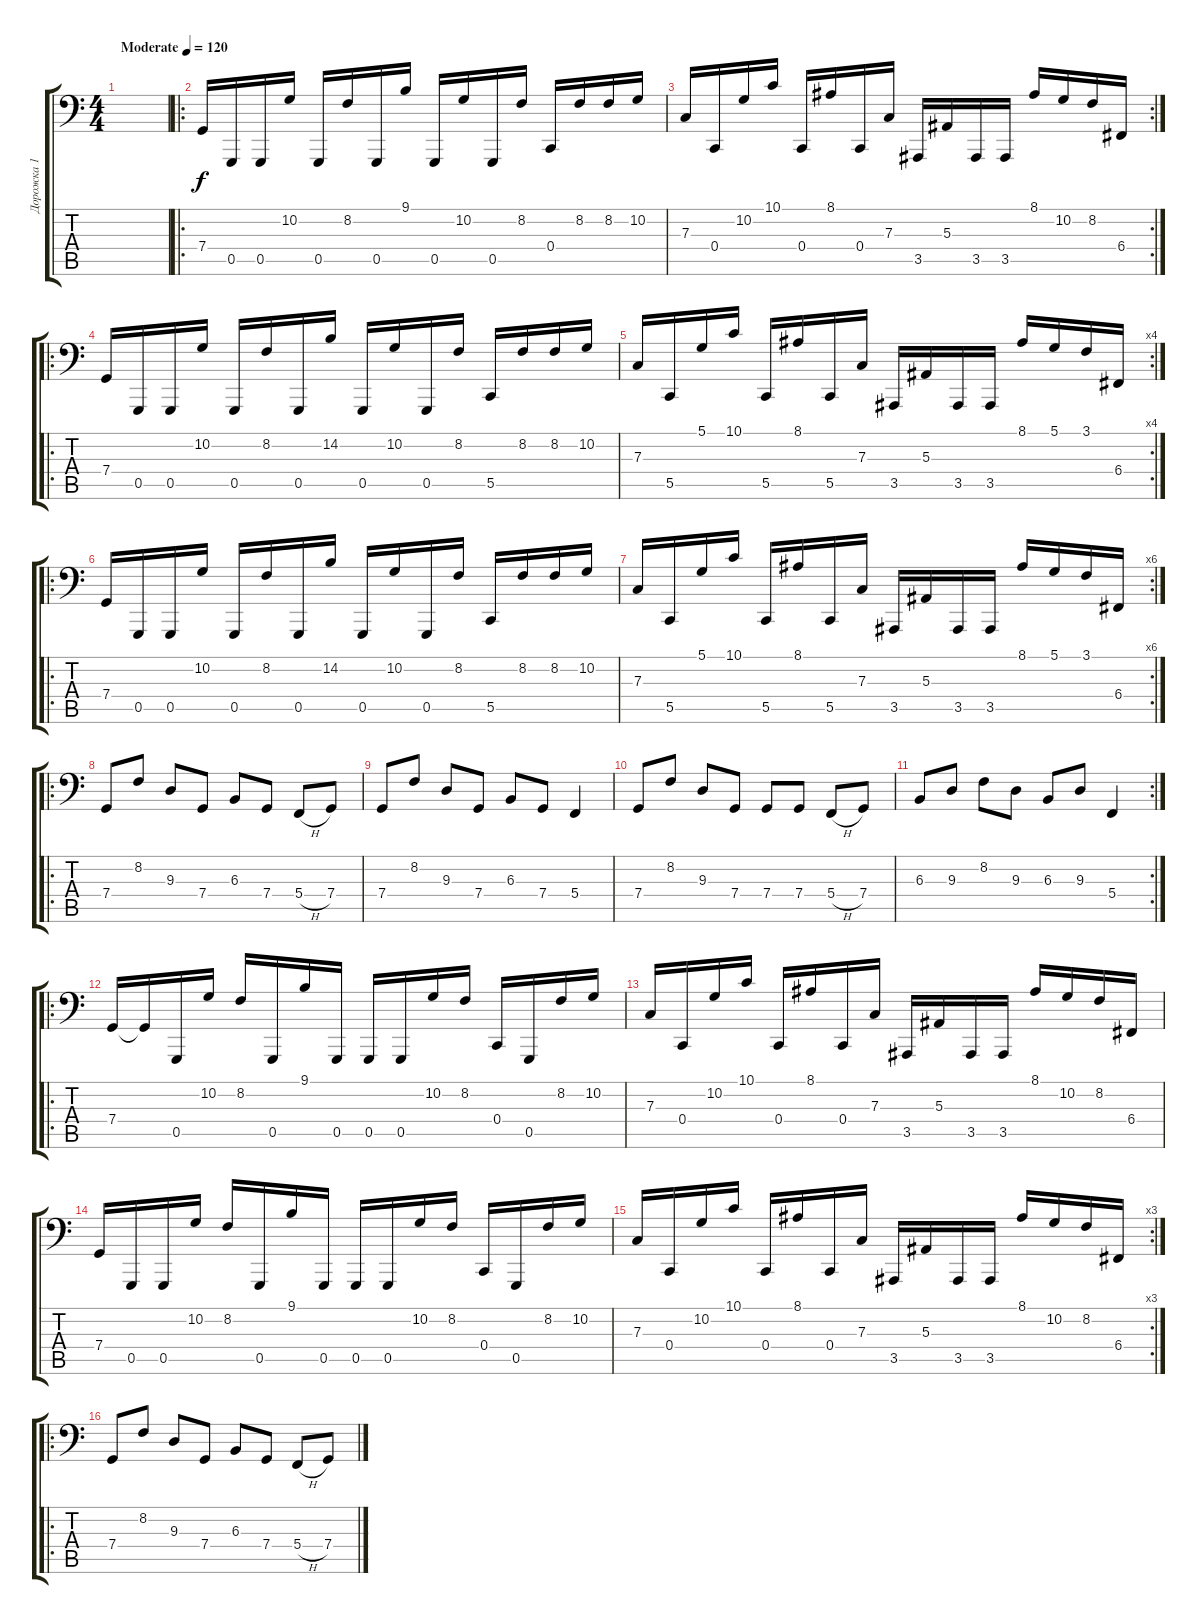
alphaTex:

\track ("Дорожка 1" "Дорожка 1") {instrument lead2sawtooth}
\staff {score tabs}
\tuning (D3 A2 F2 C2 G1 D1) {hide}
\ts (4 4)
\tempo (120 "Moderate")
\clef f4
\ks c
|
\ro
7.4.16 0.5.16 0.5.16 10.2.16 0.5.16 8.2.16 0.5.16 9.1.16 0.5.16 10.2.16 0.5.16 8.2.16 0.4.16 8.2.16 8.2.16 10.2.16 |
\rc 2
7.3.16 0.4.16 10.2.16 10.1.16 0.4.16 8.1.16 0.4.16 7.3.16 3.5.16 5.3.16 3.5.16 3.5.16 8.1.16 10.2.16 8.2.16 6.4.16 |
\ro
7.4.16 0.5.16 0.5.16 10.2.16 0.5.16 8.2.16 0.5.16 14.2.16 0.5.16 10.2.16 0.5.16 8.2.16 5.5.16 8.2.16 8.2.16 10.2.16 |
\rc 4
7.3.16 5.5.16 5.1.16 10.1.16 5.5.16 8.1.16 5.5.16 7.3.16 3.5.16 5.3.16 3.5.16 3.5.16 8.1.16 5.1.16 3.1.16 6.4.16 |
\ro
7.4.16 0.5.16 0.5.16 10.2.16 0.5.16 8.2.16 0.5.16 14.2.16 0.5.16 10.2.16 0.5.16 8.2.16 5.5.16 8.2.16 8.2.16 10.2.16 |
\rc 6
7.3.16 5.5.16 5.1.16 10.1.16 5.5.16 8.1.16 5.5.16 7.3.16 3.5.16 5.3.16 3.5.16 3.5.16 8.1.16 5.1.16 3.1.16 6.4.16 |
\ro
7.4.8 8.2.8 9.3.8 7.4.8 6.3.8 7.4.8 5.4{h}.8 7.4.8 |
7.4.8 8.2.8 9.3.8 7.4.8 6.3.8 7.4.8 5.4.4 |
7.4.8 8.2.8 9.3.8 7.4.8 7.4.8 7.4.8 5.4{h}.8 7.4.8 |
\rc 2
6.3.8 9.3.8 8.2.8 9.3.8 6.3.8 9.3.8 5.4.4 |
\ro
7.4.16 7.4{t}.16 0.5.16 10.2.16 8.2.16 0.5.16 9.1.16 0.5.16 0.5.16 0.5.16 10.2.16 8.2.16 0.4.16 0.5.16 8.2.16 10.2.16 |
7.3.16 0.4.16 10.2.16 10.1.16 0.4.16 8.1.16 0.4.16 7.3.16 3.5.16 5.3.16 3.5.16 3.5.16 8.1.16 10.2.16 8.2.16 6.4.16 |
7.4.16 0.5.16 0.5.16 10.2.16 8.2.16 0.5.16 9.1.16 0.5.16 0.5.16 0.5.16 10.2.16 8.2.16 0.4.16 0.5.16 8.2.16 10.2.16 |
\rc 3
7.3.16 0.4.16 10.2.16 10.1.16 0.4.16 8.1.16 0.4.16 7.3.16 3.5.16 5.3.16 3.5.16 3.5.16 8.1.16 10.2.16 8.2.16 6.4.16 |
\ro
7.4.8 8.2.8 9.3.8 7.4.8 6.3.8 7.4.8 5.4{h}.8 7.4.8
